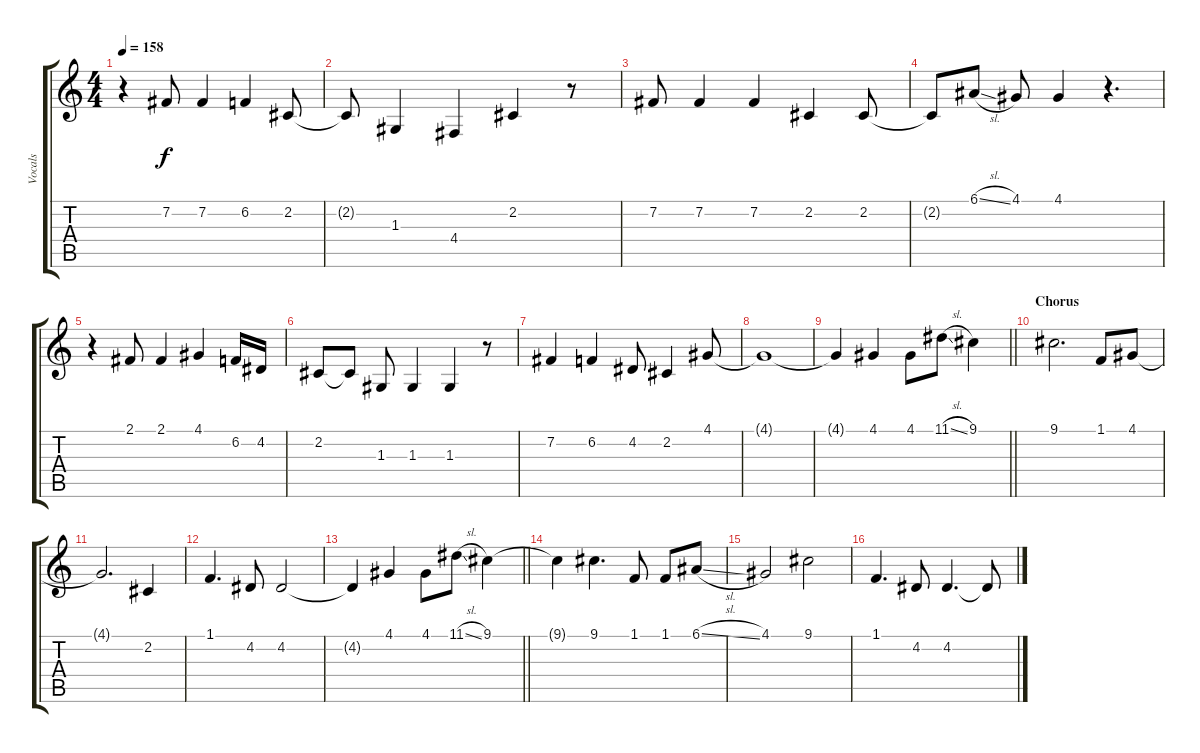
\track ("Vocals" "Vocals") {instrument clarinet}
\staff {score tabs}
\tuning (E4 B3 G3 D3 A2 E2) {hide}
\ts (4 4)
\tempo 158
\clef g2
\ks c
r.4{dy f} 7.2.8 7.2.4 6.2.4 2.2.8 |
2.2{t}.8 1.3.4 4.4.4 2.2.4 r.8 |
7.2.8 7.2.4 7.2.4 2.2.4 2.2.8 |
2.2{t}.8 6.1{sl}.8 4.1.8 4.1.4 r.4{d} |
r.4 2.1.8 2.1.4 4.1.4 6.2.16 4.2.16 |
2.2.8 2.2{t}.8 1.3.8 1.3.4 1.3.4 r.8 |
7.2.4 6.2.4 4.2.8 2.2.4 4.1.8 |
4.1{t}.1 |
\barLineRight lightlight
4.1{t}.4 4.1.4 4.1.8 11.1{sl}.8 9.1.4 |
\section ("" "Chorus")
9.1.2{d} 1.1.8 4.1.8 |
4.1{t}.2{d} 2.2.4 |
1.1.4{d} 4.2.8 4.2.2 |
\barLineRight lightlight
4.2{t}.4 4.1.4 4.1.8 11.1{sl}.8 9.1.4 |
9.1{t}.4 9.1.4{d} 1.1.8 1.1.8 6.1{sl}.8 |
4.1.2 9.1.2 |
1.1.4{d} 4.2.8 4.2.4{d} 4.2{t}.8
